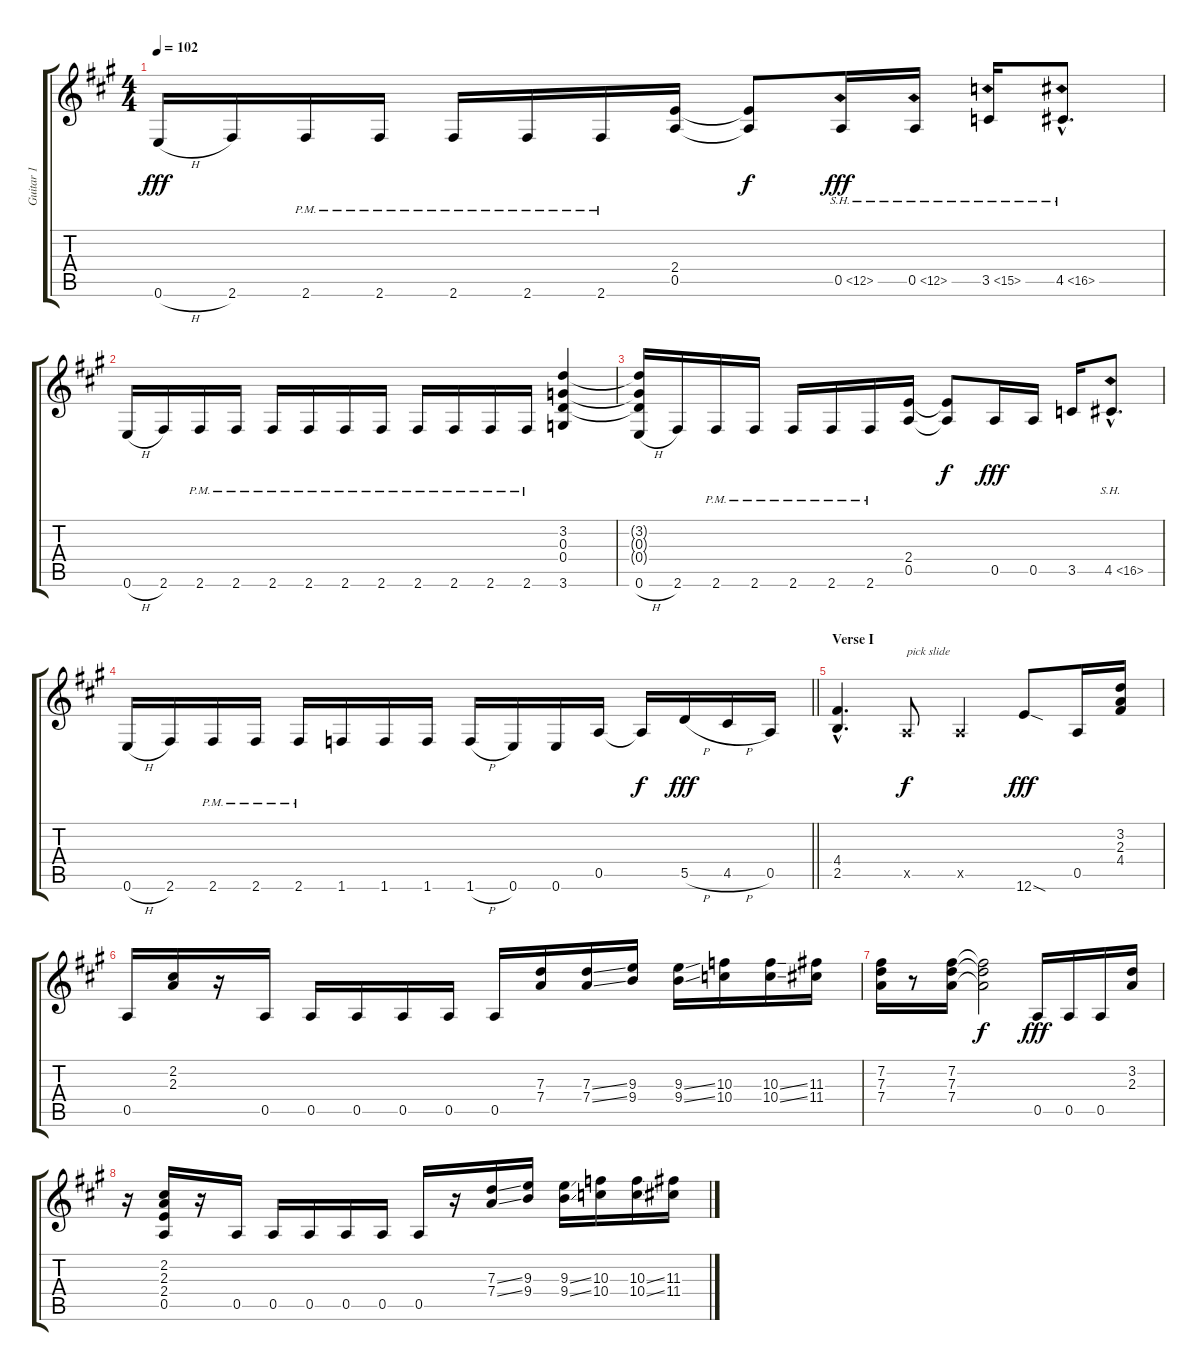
\track ("Guitar 1" "Guitar 1") {instrument distortionguitar}
\staff {score tabs}
\tuning (E4 B3 G3 D3 A2 E2) {hide}
\ts (4 4)
\tempo 102
\clef g2
\ks a
0.6{h}.16{dy fff} 2.6.16 2.6{pm}.16 2.6{pm}.16 2.6{pm}.16 2.6{pm}.16 2.6{pm}.16 (2.4 0.5).16 (2.4{t} 0.5{t}).8{dy f} 0.5{sh 12}.16{dy fff} 0.5{sh 12}.16 3.5{sh 12}.16 4.5{sh 12 hac}.8{d} |
0.6{h}.16 2.6.16 2.6{pm}.16 2.6{pm}.16 2.6{pm}.16 2.6{pm}.16 2.6{pm}.16 2.6{pm}.16 2.6{pm}.16 2.6{pm}.16 2.6{pm}.16 2.6{pm}.16 (3.2 0.3 0.4 3.6).4 |
(3.2{t} 0.3{t} 0.4{t} 0.6{h}).16 2.6.16 2.6{pm}.16 2.6{pm}.16 2.6{pm}.16 2.6{pm}.16 2.6{pm}.16 (2.4 0.5).16 (2.4{t} 0.5{t}).8{dy f} 0.5.16{dy fff} 0.5.16 3.5.16 4.5{sh 12 hac}.8{d} |
\barLineRight lightlight
0.6{h}.16 2.6.16 2.6{pm}.16 2.6{pm}.16 2.6{pm}.16 1.6.16 1.6.16 1.6.16 1.6{h}.16 0.6.16 0.6.16 0.5.16 0.5{t}.16{dy f} 5.5{h}.16{dy fff} 4.5{h}.16 0.5.16 |
\section ("" "Verse I")
(4.4{hac} 2.5{hac}).4{d} 0.5{x}.8{txt "pick slide" dy f} 0.5{x}.4 12.6{sod}.8{dy fff} 0.5.16 (3.2 2.3 4.4).16 |
0.5.16 (2.2 2.3).16 r.16 0.5.16 0.5.16 0.5.16 0.5.16 0.5.16 0.5.16 (7.3 7.4).16 (7.3{ss} 7.4{ss}).16 (9.3 9.4).16 (9.3{ss} 9.4{ss}).16 (10.3 10.4).16 (10.3{ss} 10.4{ss}).16 (11.3 11.4).16 |
(7.2 7.3 7.4).16 r.8 (7.2 7.3 7.4).16 (7.2{t} 7.3{t} 7.4{t}).2{dy f} 0.5.16{dy fff} 0.5.16 0.5.16 (3.2 2.3).16 |
r.16 (2.2 2.3 2.4 0.5).16 r.16 0.5.16 0.5.16 0.5.16 0.5.16 0.5.16 0.5.16 r.16 (7.3{ss} 7.4{ss}).16 (9.3 9.4).16 (9.3{ss} 9.4{ss}).16 (10.3 10.4).16 (10.3{ss} 10.4{ss}).16 (11.3 11.4).16
